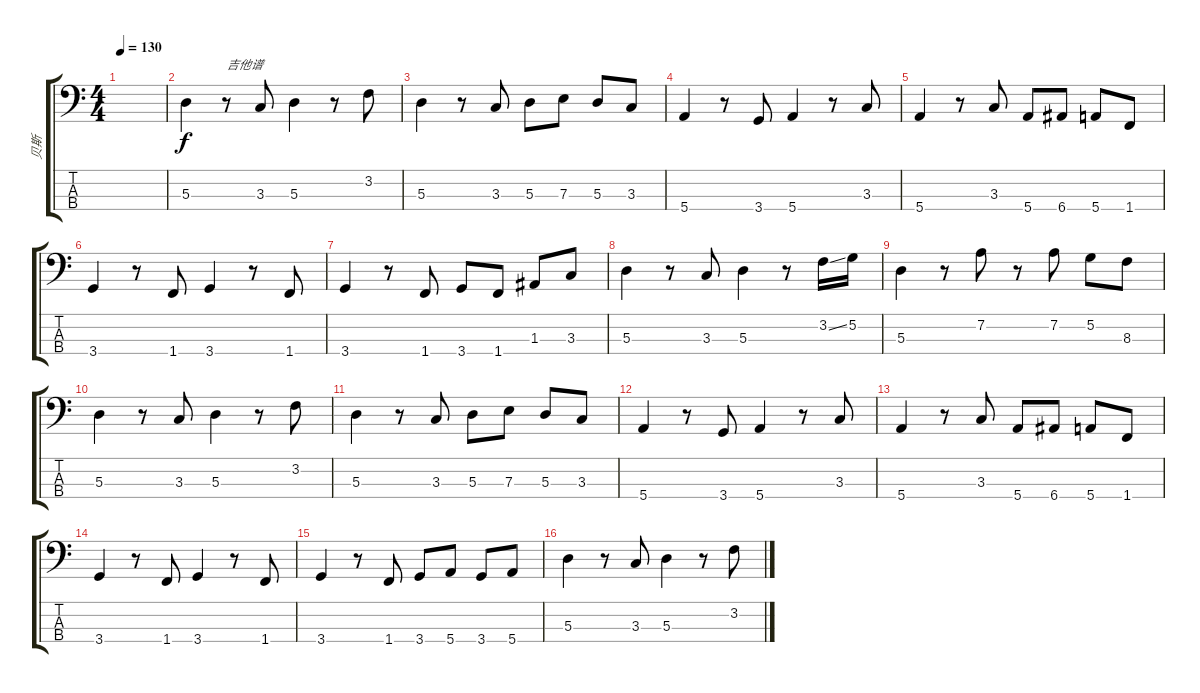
\track ("贝斯" "贝斯") {instrument electricbassfinger}
\staff {score tabs}
\tuning (G2 D2 A1 E1) {hide}
\ts (4 4)
\tempo 130
\clef f4
\ks c
|
5.3.4 r.8{txt "吉他谱"} 3.3.8 5.3.4 r.8 3.2.8 |
5.3.4 r.8 3.3.8 5.3.8 7.3.8 5.3.8 3.3.8 |
5.4.4 r.8 3.4.8 5.4.4 r.8 3.3.8 |
5.4.4 r.8 3.3.8 5.4.8 6.4.8 5.4.8 1.4.8 |
3.4.4 r.8 1.4.8 3.4.4 r.8 1.4.8 |
3.4.4 r.8 1.4.8 3.4.8 1.4.8 1.3.8 3.3.8 |
5.3.4 r.8 3.3.8 5.3.4 r.8 3.2{ss}.16 5.2.16 |
5.3.4 r.8 7.2.8 r.8 7.2.8 5.2.8 8.3.8 |
5.3.4 r.8 3.3.8 5.3.4 r.8 3.2.8 |
5.3.4 r.8 3.3.8 5.3.8 7.3.8 5.3.8 3.3.8 |
5.4.4 r.8 3.4.8 5.4.4 r.8 3.3.8 |
5.4.4 r.8 3.3.8 5.4.8 6.4.8 5.4.8 1.4.8 |
3.4.4 r.8 1.4.8 3.4.4 r.8 1.4.8 |
3.4.4 r.8 1.4.8 3.4.8 5.4.8 3.4.8 5.4.8 |
5.3.4 r.8 3.3.8 5.3.4 r.8 3.2.8
